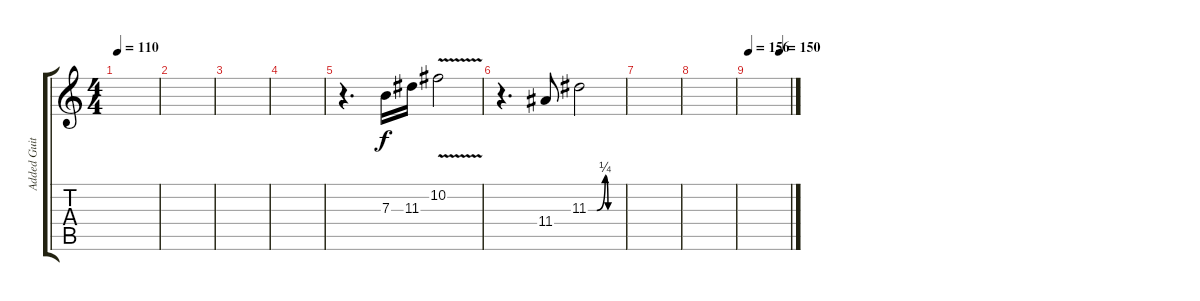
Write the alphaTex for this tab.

\track ("Added Guitar 2" "Added Guit") {instrument distortionguitar}
\staff {score tabs}
\tuning (Db4 Ab3 E3 B2 Gb2 B1) {hide}
\ts (4 4)
\tempo 110
\clef g2
\ks c
|
|
|
|
r.4{d} 7.3.16 11.3.16 10.2{v}.2 |
r.4{d} 11.4.8 11.3{be (custom 0 0 15 0 30 1 35 0 45 0 60 0)}.2 |
|
|
\tempo 156
\tempo (150 0.75)
